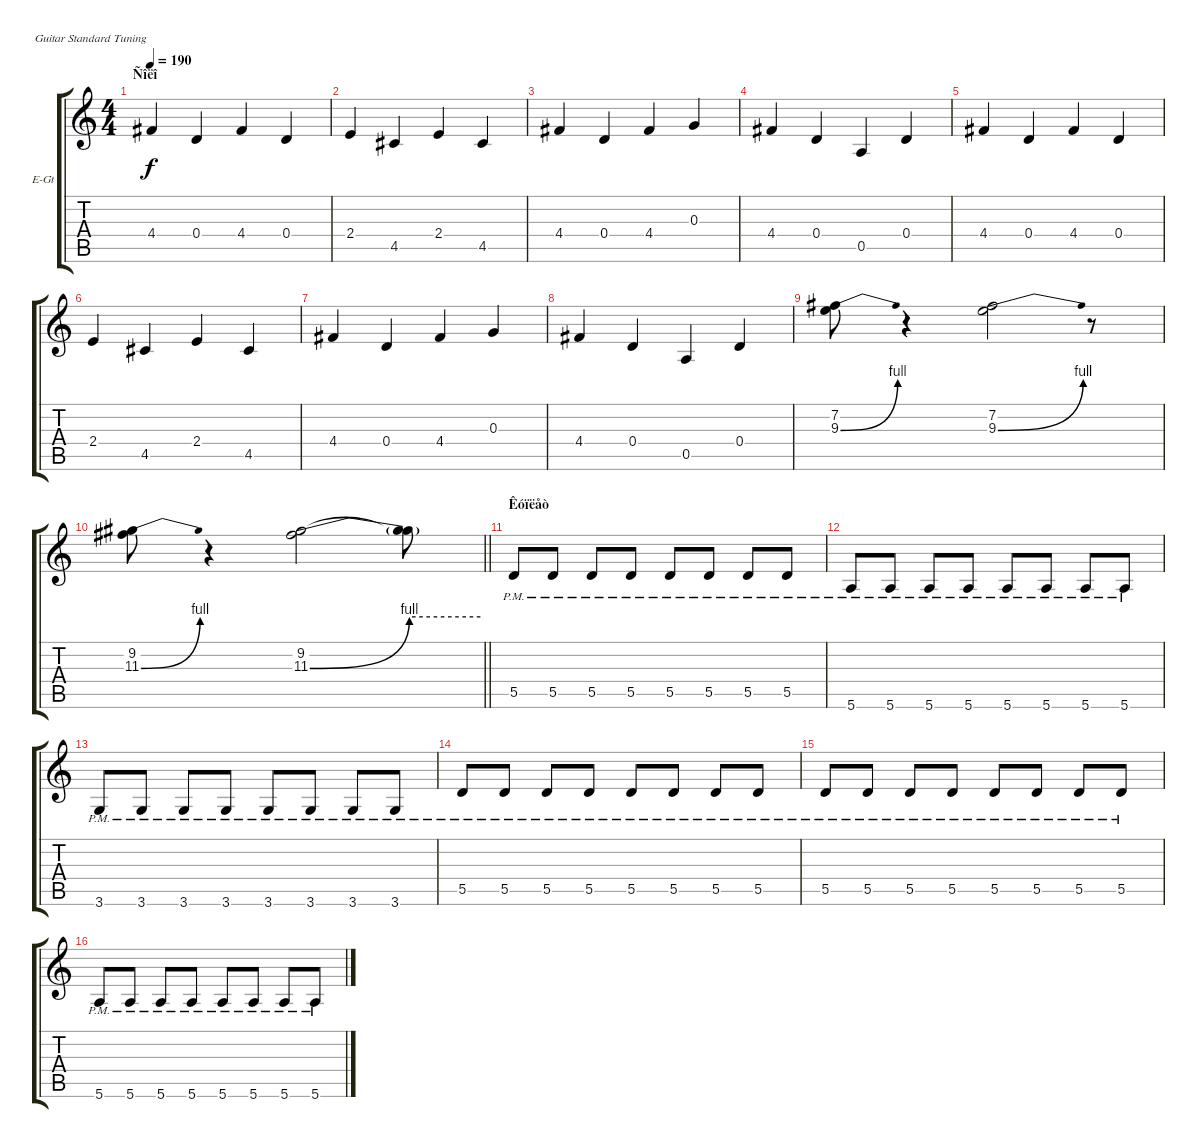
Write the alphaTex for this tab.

\bracketExtendMode groupsimilarinstruments
\firstSystemTrackNameOrientation horizontal
\otherSystemsTrackNameOrientation horizontal
\track ("Ãèòàðà" "E-Gt") {instrument overdrivenguitar}
\staff {score tabs}
\tuning (E4 B3 G3 D3 A2 E2)
\ts (4 4)
\section ("" "Ñîëî")
\tempo 190
\clef g2
\ks c
4.4.4{dy f} 0.4.4 4.4.4 0.4.4 |
2.4.4 4.5.4 2.4.4 4.5.4 |
4.4.4 0.4.4 4.4.4 0.3.4 |
4.4.4 0.4.4 0.5.4 0.4.4 |
4.4.4 0.4.4 4.4.4 0.4.4 |
2.4.4 4.5.4 2.4.4 4.5.4 |
4.4.4 0.4.4 4.4.4 0.3.4 |
4.4.4 0.4.4 0.5.4 0.4.4 |
(7.2 9.3{be (bend 0 0 60 4)}).8 r.4 (7.2 9.3{be (bend 0 0 60 4)}).2 r.8 |
\barLineRight lightlight
(9.2 11.3{be (bend 0 0 60 4)}).8 r.4 (9.2 11.3{be (bend 0 0 60 4)}).2 (9.2{t} 11.3{be (hold 0 4 60 4) t}).8 |
\section ("" "Êóïëåò")
5.5{pm}.8 5.5{pm}.8 5.5{pm}.8 5.5{pm}.8 5.5{pm}.8 5.5{pm}.8 5.5{pm}.8 5.5{pm}.8 |
5.6{pm}.8 5.6{pm}.8 5.6{pm}.8 5.6{pm}.8 5.6{pm}.8 5.6{pm}.8 5.6{pm}.8 5.6{pm}.8 |
3.6{pm}.8 3.6{pm}.8 3.6{pm}.8 3.6{pm}.8 3.6{pm}.8 3.6{pm}.8 3.6{pm}.8 3.6{pm}.8 |
5.5{pm}.8 5.5{pm}.8 5.5{pm}.8 5.5{pm}.8 5.5{pm}.8 5.5{pm}.8 5.5{pm}.8 5.5{pm}.8 |
5.5{pm}.8 5.5{pm}.8 5.5{pm}.8 5.5{pm}.8 5.5{pm}.8 5.5{pm}.8 5.5{pm}.8 5.5{pm}.8 |
5.6{pm}.8 5.6{pm}.8 5.6{pm}.8 5.6{pm}.8 5.6{pm}.8 5.6{pm}.8 5.6{pm}.8 5.6{pm}.8
